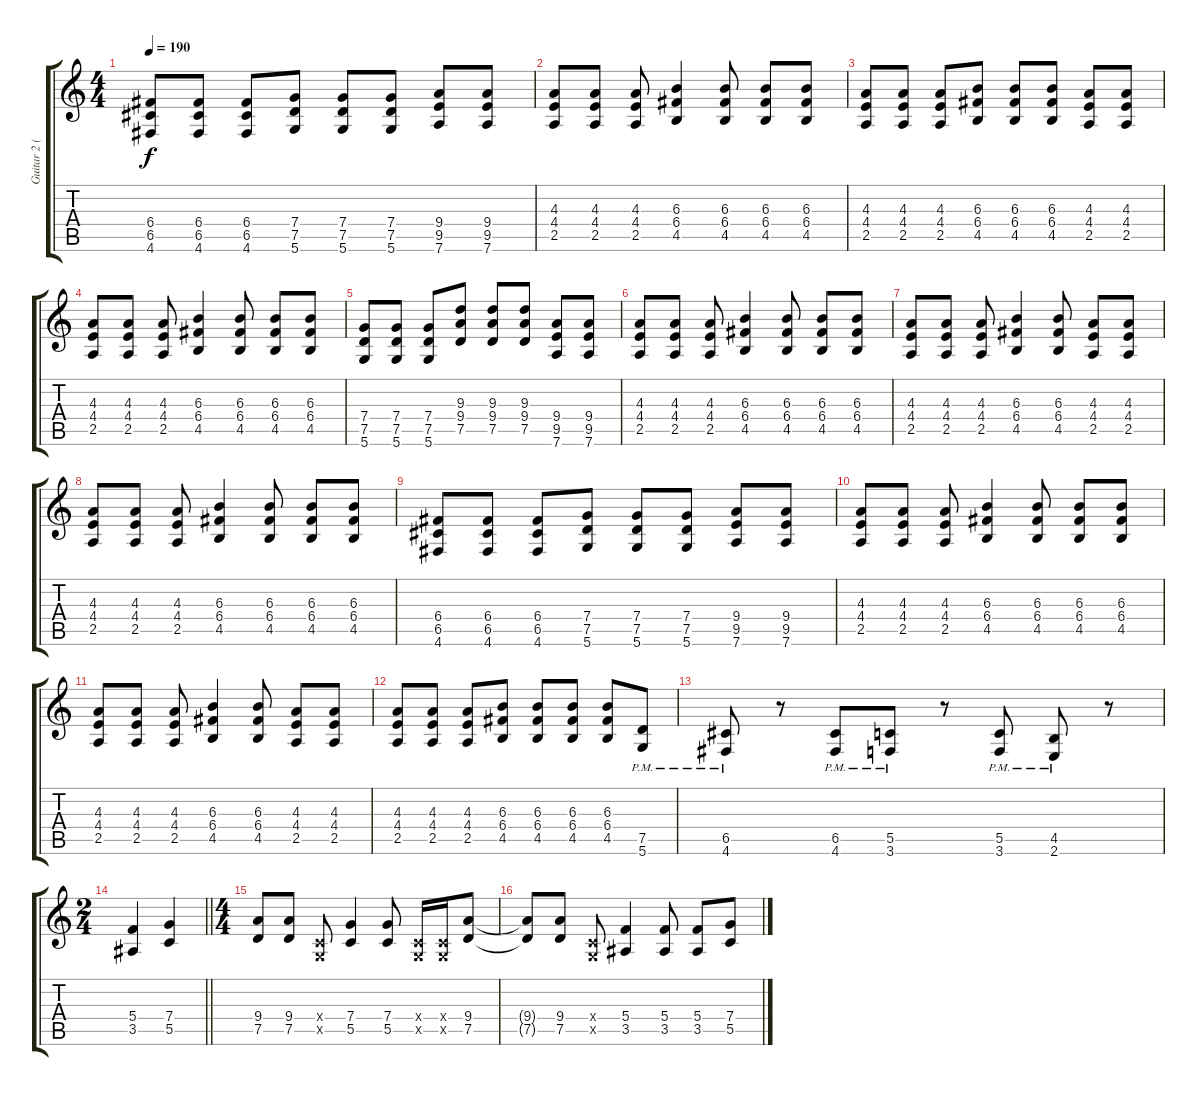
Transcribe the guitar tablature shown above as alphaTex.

\track ("Guitar 2 (Rhythm)" "Guitar 2 (") {instrument distortionguitar}
\staff {score tabs}
\tuning (D4 A3 F3 C3 G2 D2) {hide}
\ts (4 4)
\tempo 190
\clef g2
\ks c
(6.4 6.5 4.6).8{dy f} (6.4 6.5 4.6).8 (6.4 6.5 4.6).8 (7.4 7.5 5.6).8 (7.4 7.5 5.6).8 (7.4 7.5 5.6).8 (9.4 9.5 7.6).8 (9.4 9.5 7.6).8 |
(4.3 4.4 2.5).8 (4.3 4.4 2.5).8 (4.3 4.4 2.5).8 (6.3 6.4 4.5).4 (6.3 6.4 4.5).8 (6.3 6.4 4.5).8 (6.3 6.4 4.5).8 |
(4.3 4.4 2.5).8 (4.3 4.4 2.5).8 (4.3 4.4 2.5).8 (6.3 6.4 4.5).8 (6.3 6.4 4.5).8 (6.3 6.4 4.5).8 (4.3 4.4 2.5).8 (4.3 4.4 2.5).8 |
(4.3 4.4 2.5).8 (4.3 4.4 2.5).8 (4.3 4.4 2.5).8 (6.3 6.4 4.5).4 (6.3 6.4 4.5).8 (6.3 6.4 4.5).8 (6.3 6.4 4.5).8 |
(7.4 7.5 5.6).8 (7.4 7.5 5.6).8 (7.4 7.5 5.6).8 (9.3 9.4 7.5).8 (9.3 9.4 7.5).8 (9.3 9.4 7.5).8 (9.4 9.5 7.6).8 (9.4 9.5 7.6).8 |
(4.3 4.4 2.5).8 (4.3 4.4 2.5).8 (4.3 4.4 2.5).8 (6.3 6.4 4.5).4 (6.3 6.4 4.5).8 (6.3 6.4 4.5).8 (6.3 6.4 4.5).8 |
(4.3 4.4 2.5).8 (4.3 4.4 2.5).8 (4.3 4.4 2.5).8 (6.3 6.4 4.5).4 (6.3 6.4 4.5).8 (4.3 4.4 2.5).8 (4.3 4.4 2.5).8 |
(4.3 4.4 2.5).8 (4.3 4.4 2.5).8 (4.3 4.4 2.5).8 (6.3 6.4 4.5).4 (6.3 6.4 4.5).8 (6.3 6.4 4.5).8 (6.3 6.4 4.5).8 |
(6.4 6.5 4.6).8 (6.4 6.5 4.6).8 (6.4 6.5 4.6).8 (7.4 7.5 5.6).8 (7.4 7.5 5.6).8 (7.4 7.5 5.6).8 (9.4 9.5 7.6).8 (9.4 9.5 7.6).8 |
(4.3 4.4 2.5).8 (4.3 4.4 2.5).8 (4.3 4.4 2.5).8 (6.3 6.4 4.5).4 (6.3 6.4 4.5).8 (6.3 6.4 4.5).8 (6.3 6.4 4.5).8 |
(4.3 4.4 2.5).8 (4.3 4.4 2.5).8 (4.3 4.4 2.5).8 (6.3 6.4 4.5).4 (6.3 6.4 4.5).8 (4.3 4.4 2.5).8 (4.3 4.4 2.5).8 |
(4.3 4.4 2.5).8 (4.3 4.4 2.5).8 (4.3 4.4 2.5).8 (6.3 6.4 4.5).8 (6.3 6.4 4.5).8 (6.3 6.4 4.5).8 (6.3 6.4 4.5).8 (7.5{pm} 5.6{pm}).8 |
(6.5{pm} 4.6{pm}).8 r.8 (6.5{pm} 4.6{pm}).8 (5.5{pm} 3.6{pm}).8 r.8 (5.5{pm} 3.6{pm}).8 (4.5{pm} 2.6{pm}).8 r.8 |
\ts (2 4)
\barLineRight lightlight
(5.4 3.5).4 (7.4 5.5).4 |
\ts (4 4)
(9.4 7.5).8 (9.4 7.5).8 (0.4{x} 0.5{x}).8 (7.4 5.5).4 (7.4 5.5).8 (0.4{x} 0.5{x}).16 (0.4{x} 0.5{x}).16 (9.4 7.5).8 |
(9.4{t} 7.5{t}).8 (9.4 7.5).8 (0.4{x} 0.5{x}).8 (5.4 3.5).4 (5.4 3.5).8 (5.4 3.5).8 (7.4 5.5).8
